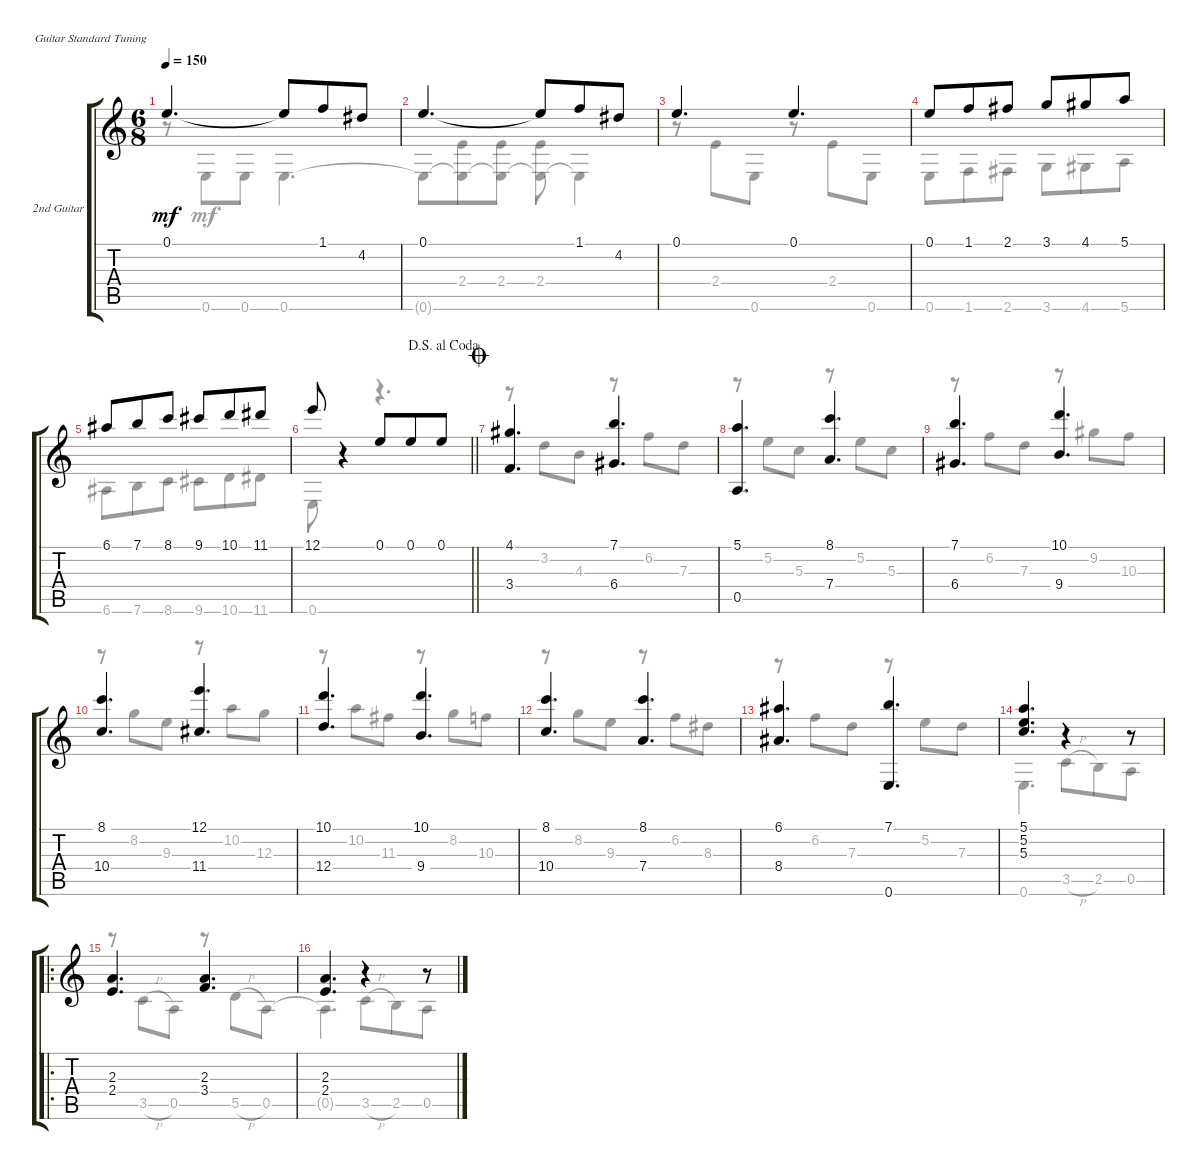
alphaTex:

\bracketExtendMode groupsimilarinstruments
\firstSystemTrackNameOrientation horizontal
\otherSystemsTrackNameOrientation horizontal
\track ("2nd Guitar" "2nd Guitar") {instrument acousticguitarnylon}
\staff {score tabs}
\tuning (E4 B3 G3 D3 A2 E2)
\voice
\ts (6 8)
\tempo 150
\clef g2
\ks aminor
0.1.4{d dy mf} 0.1{t}.8 1.1.8 4.2.8 |
0.1.4{d} 0.1{t}.8 1.1.8 4.2.8 |
0.1.4{d} 0.1.4{d} |
0.1.8 1.1.8 2.1.8 3.1.8 4.1.8 5.1.8 |
6.1.8 7.1.8 8.1.8 9.1.8 10.1.8 11.1.8 |
\jump dalsegnoalcoda
\barLineRight lightlight
12.1.8 r.4 0.1.8 0.1.8 0.1.8 |
\jump coda
(4.1 3.4).4{d} (7.1 6.4).4{d} |
(5.1 0.5).4{d} (8.1 7.4).4{d} |
(7.1 6.4).4{d} (10.1 9.4).4{d} |
(8.1 10.4).4{d} (12.1 11.4).4{d} |
(10.1 12.4).4{d} (10.1 9.4).4{d} |
(8.1 10.4).4{d} (8.1 7.4).4{d} |
(6.1 8.4).4{d} (7.1 0.6).4{d} |
(5.1 5.2 5.3).4{d} r.4 r.8 |
\ro
(2.3 2.4).4{d} (2.3 3.4).4{d} |
(2.3 2.4).4{d} r.4 r.8
\voice
\clef g2
\ottava regular
\simile none
\ks aminor
r.8{dy mf} 0.6.8 0.6.8 0.6.4{d} |
0.6{t}.8 (2.4 0.6{t}).8 (2.4 0.6{t}).8 (2.4 0.6{t}).8 0.6{t}.4 |
r.8 2.4.8 0.6.8 r.8 2.4.8 0.6.8 |
0.6.8 1.6.8 2.6.8 3.6.8 4.6.8 5.6.8 |
6.6.8 7.6.8 8.6.8 9.6.8 10.6.8 11.6.8 |
\barLineRight lightlight
0.6.8 r.4 r.4{d} |
r.8 3.2.8 4.3.8 r.8 6.2.8 7.3.8 |
r.8 5.2.8 5.3.8 r.8 5.2.8 5.3.8 |
r.8 6.2.8 7.3.8 r.8 9.2.8 10.3.8 |
r.8 8.2.8 9.3.8 r.8 10.2.8 12.3.8 |
r.8 10.2.8 11.3.8 r.8 8.2.8 10.3.8 |
r.8 8.2.8 9.3.8 r.8 6.2.8 8.3.8 |
r.8 6.2.8 7.3.8 r.8 5.2.8 7.3.8 |
0.6.4{d} 3.5{h}.8 2.5.8 0.5.8 |
r.8 3.5{h}.8 0.5.8 r.8 5.5{h}.8 0.5.8 |
0.5{t}.4{d} 3.5{h}.8 2.5.8 0.5.8
